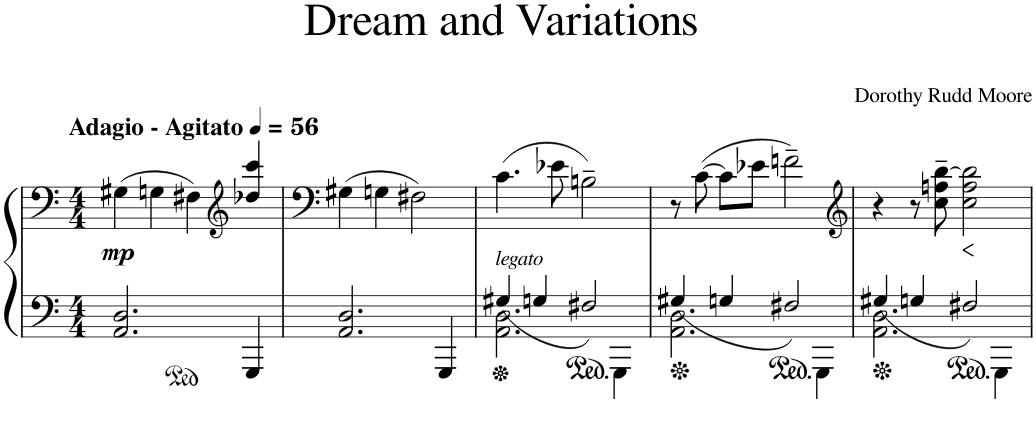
**kern	**kern	**dynam
*part1	*part1	*part1
*staff2	*staff1	*staff1/2
*I"Piano	*	*
*I'Pno.	*	*
*clefF4	*clefF4	*
*k[]	*k[]	*
*M4/4	*M4/4	*
*MM56	*MM56	*
=1	=1	=1
!	!LO:TX:a:B:t=Adagio - Agitato	!
!	!	!LO:DY:b
2.AA/ 2.D/	(4G#X\	mp
.	4Gn\	.
.	4F#X\)	.
*	*clefG2	*
4GGG/	4dd-X/ 4ccc/	.
=2	=2	=2
2.AA/ 2.D/	(4G#X\	.
.	4Gn\	.
.	2F#X\)	.
4GGG/	.	.
=3	=3	=3
*^	*	*
!LO:TX:a:i:t=legato	!	!	!
2.AA\ 2.D\	4G#X/	(4.c\	.
.	4Gn/	.	.
.	.	8e-X\	.
.	2F#X/	2Bn~\)	.
4GGG\	.	.	.
=4	=4	=4	=4
2.AA\ 2.D\	4G#X/	8r	.
.	.	([8c\	.
.	4Gn/	8c\L]	.
.	.	8e-X\J	.
.	2F#X/	2fn~\)	.
4GGG\	.	.	.
=5	=5	=5	=5
*	*	*clefG2	*
2.AA\ 2.D\	4G#X/	4r	.
.	4Gn/	8r	.
.	.	8cc\~ 8ffn\~ [8bb\~	.
!	!	!	!LO:HP:b
.	2F#X/	2cc\ 2ff\ 2bb\]	<
4GGG\	.	.	.
*v	*v	*	*
.	.	[
=	=	=
*-	*-	*-
